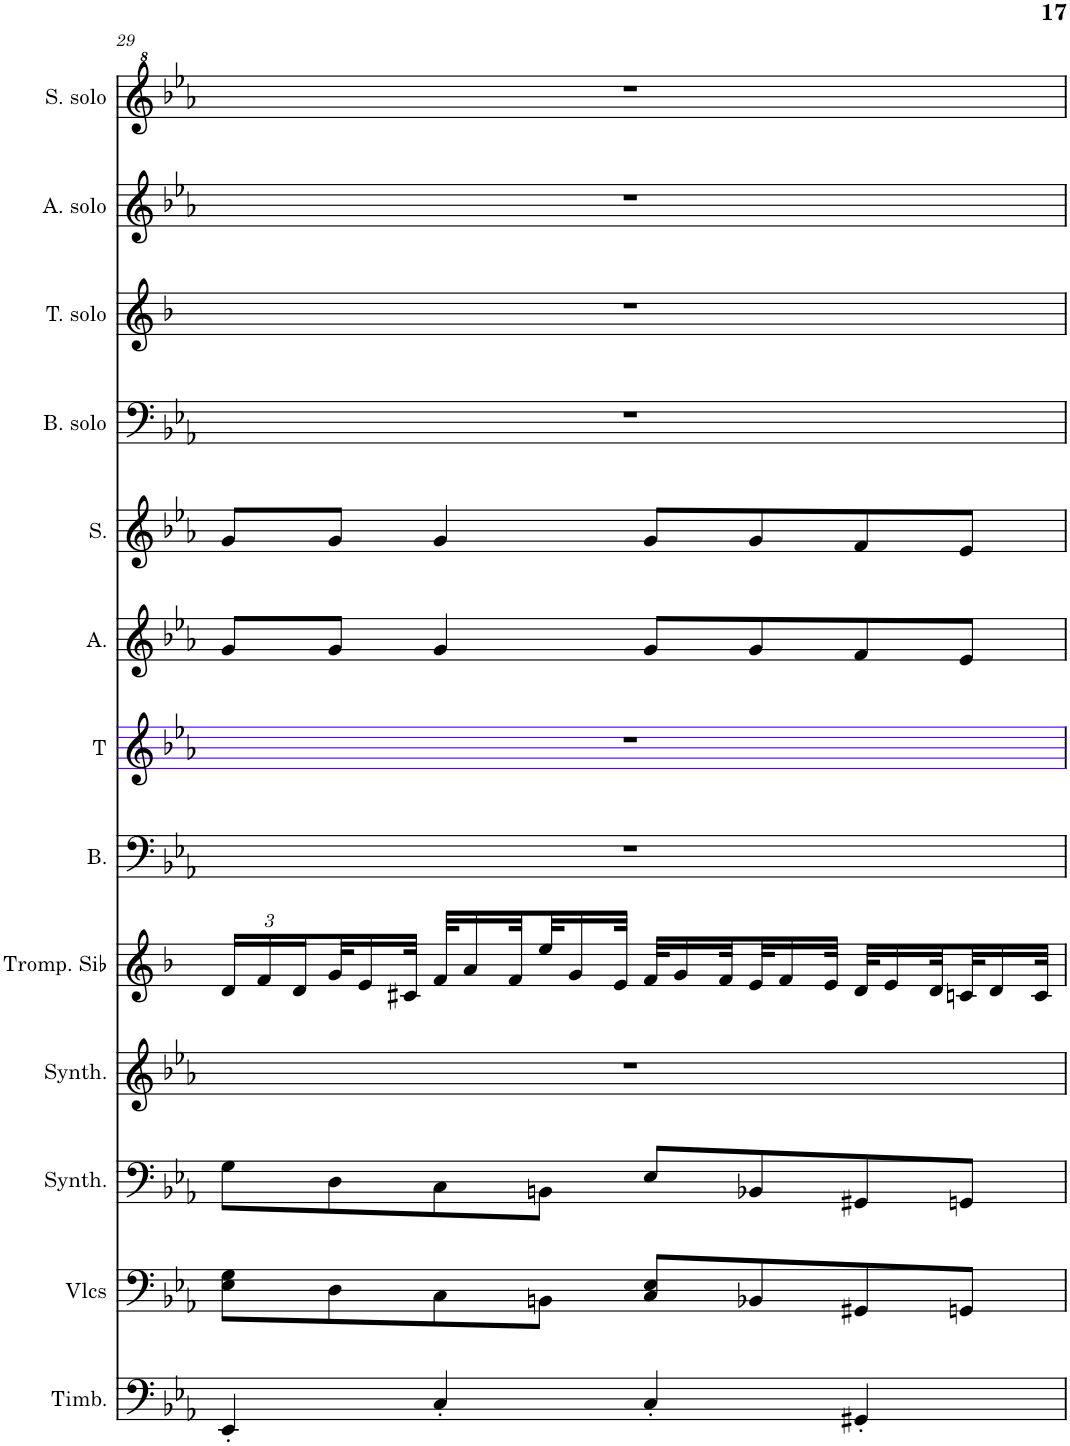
**kern	**kern	**kern	**kern	**kern	**kern	**kern	**kern	**kern	**kern	**kern	**kern	**kern
*part13	*part12	*part11	*part10	*part9	*part8	*part7	*part6	*part5	*part4	*part3	*part2	*part1
*staff13	*staff12	*staff11	*staff10	*staff9	*staff8	*staff7	*staff6	*staff5	*staff4	*staff3	*staff2	*staff1
*I"Timbales, Staff-1	*I"Violoncelles, D'Bass/Strings, etc	*I"Synthétiseur d'instruments à cordes, Synth strings, etc	*I"Synthétiseur d'instruments à cordes, Synth strings 2	*I"Trompette en Sib, 1st violins	*I"Basse	*I"Ténors	*I"Alto	*I"Soprano	*I"Bases Solo	*I"Ténor solo	*I"Alto solo	*I"Soprano Solo
*I'Timb.	*I'Vlcs	*I'Synth.	*I'Synth.	*I'Tromp. Sib	*I'B.	*I'T	*I'A.	*I'S.	*I'B. solo	*I'T. solo	*I'A. solo	*I'S. solo
!!LO:PB:g=z
*clefF4	*clefF4	*clefF4	*clefG2	*clefG2	*clefF4	*clefG2	*clefG2	*clefG2	*clefF4	*clefG2	*clefG2	*clefG^2
*	*	*	*	*Trd1c2	*	*	*	*	*	*Trd8c14	*	*
*k[b-e-a-]	*k[b-e-a-]	*k[b-e-a-]	*k[b-e-a-]	*k[b-]	*k[b-e-a-]	*k[b-e-a-]	*k[b-e-a-]	*k[b-e-a-]	*k[b-e-a-]	*k[b-]	*k[b-e-a-]	*k[b-e-a-]
*M4/4	*M4/4	*M4/4	*M4/4	*M4/4	*M4/4	*M4/4	*M4/4	*M4/4	*M4/4	*M4/4	*M4/4	*M4/4
*	*	*	*	*Xbrackettup	*	*	*	*	*	*	*	*
=29	=29	=29	=29	=29	=29	=29	=29	=29	=29	=29	=29	=29
4EE-'/	8E-\ 8G\L	8G\L	1r	24d/LL	1r	1r	8g/L	8g/L	1r	1r	1r	1r
.	.	.	.	24f/	.	.	.	.	.	.	.	.
.	.	.	.	24d/	.	.	.	.	.	.	.	.
.	8D\	8D\	.	32g/K	.	.	8g/J	8g/J	.	.	.	.
.	.	.	.	16e/	.	.	.	.	.	.	.	.
.	.	.	.	32c#X/JJk	.	.	.	.	.	.	.	.
4C'/	8C\	8C\	.	32f/KLL	.	.	4g/	4g/	.	.	.	.
.	.	.	.	16a/	.	.	.	.	.	.	.	.
.	.	.	.	32f/L	.	.	.	.	.	.	.	.
.	8BBn\J	8BBn\J	.	32ee/J	.	.	.	.	.	.	.	.
.	.	.	.	16g/	.	.	.	.	.	.	.	.
.	.	.	.	32e/JJk	.	.	.	.	.	.	.	.
4C'/	8C/ 8E-/L	8E-/L	.	32f/KLL	.	.	8g/L	8g/L	.	.	.	.
.	.	.	.	16g/	.	.	.	.	.	.	.	.
.	.	.	.	32f/L	.	.	.	.	.	.	.	.
.	8BB-X/	8BB-X/	.	32e/J	.	.	8g/	8g/	.	.	.	.
.	.	.	.	16f/	.	.	.	.	.	.	.	.
.	.	.	.	32e/JJk	.	.	.	.	.	.	.	.
4GG#X'/	8GG#X/	8GG#X/	.	32d/KLL	.	.	8f/	8f/	.	.	.	.
.	.	.	.	16e/	.	.	.	.	.	.	.	.
.	.	.	.	32d/L	.	.	.	.	.	.	.	.
.	8GGn/J	8GGn/J	.	32cn/J	.	.	8e-/J	8e-/J	.	.	.	.
.	.	.	.	16d/	.	.	.	.	.	.	.	.
.	.	.	.	32c/JJk	.	.	.	.	.	.	.	.
=	=	=	=	=	=	=	=	=	=	=	=	=
*-	*-	*-	*-	*-	*-	*-	*-	*-	*-	*-	*-	*-
